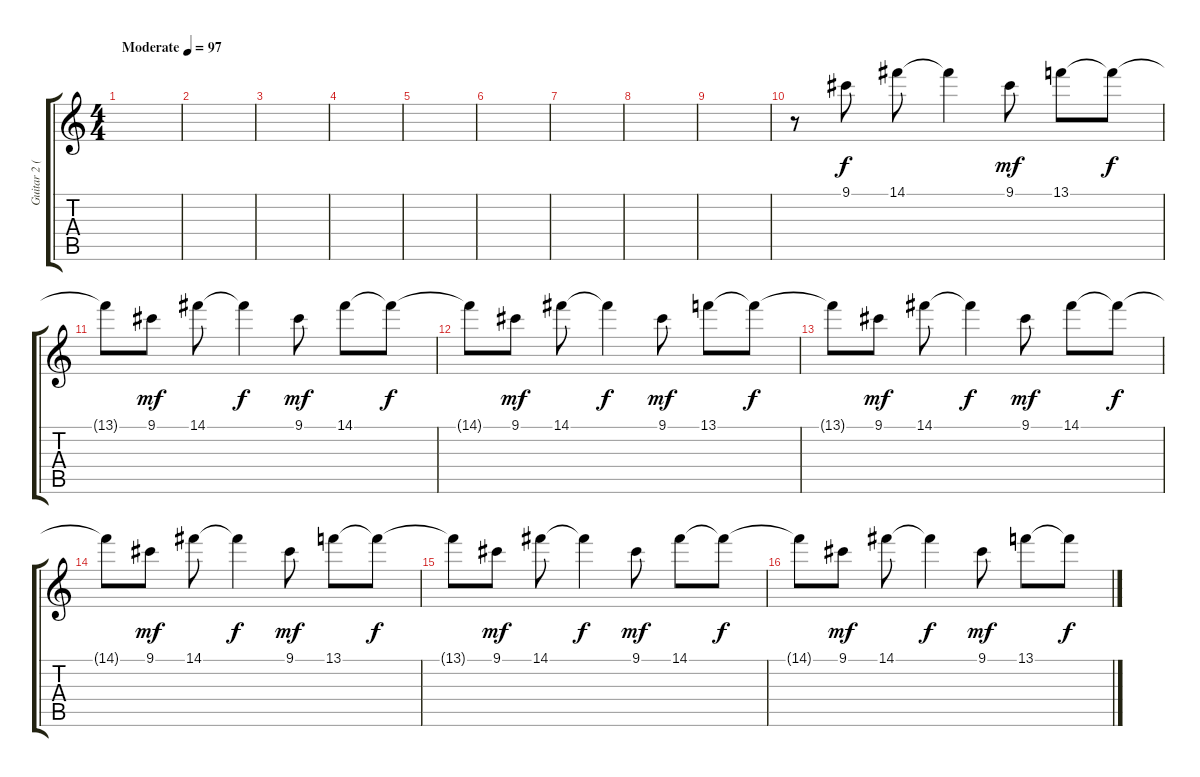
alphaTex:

\track ("Guitar 2 (clear)   Jody Porter" "Guitar 2 (") {instrument electricguitarclean}
\staff {score tabs}
\tuning (E4 B3 G3 D3 A2 E2) {hide}
\ts (4 4)
\tempo (97 "Moderate")
\clef g2
\ks c
|
|
|
|
|
|
|
|
|
r.8 9.1.8 14.1.8 14.1{t}.4{dy f} 9.1.8{dy mf} 13.1.8 13.1{t}.8{dy f} |
13.1{t}.8 9.1.8{dy mf} 14.1.8 14.1{t}.4{dy f} 9.1.8{dy mf} 14.1.8 14.1{t}.8{dy f} |
14.1{t}.8 9.1.8{dy mf} 14.1.8 14.1{t}.4{dy f} 9.1.8{dy mf} 13.1.8 13.1{t}.8{dy f} |
13.1{t}.8 9.1.8{dy mf} 14.1.8 14.1{t}.4{dy f} 9.1.8{dy mf} 14.1.8 14.1{t}.8{dy f} |
14.1{t}.8 9.1.8{dy mf} 14.1.8 14.1{t}.4{dy f} 9.1.8{dy mf} 13.1.8 13.1{t}.8{dy f} |
13.1{t}.8 9.1.8{dy mf} 14.1.8 14.1{t}.4{dy f} 9.1.8{dy mf} 14.1.8 14.1{t}.8{dy f} |
14.1{t}.8 9.1.8{dy mf} 14.1.8 14.1{t}.4{dy f} 9.1.8{dy mf} 13.1.8 13.1{t}.8{dy f}
